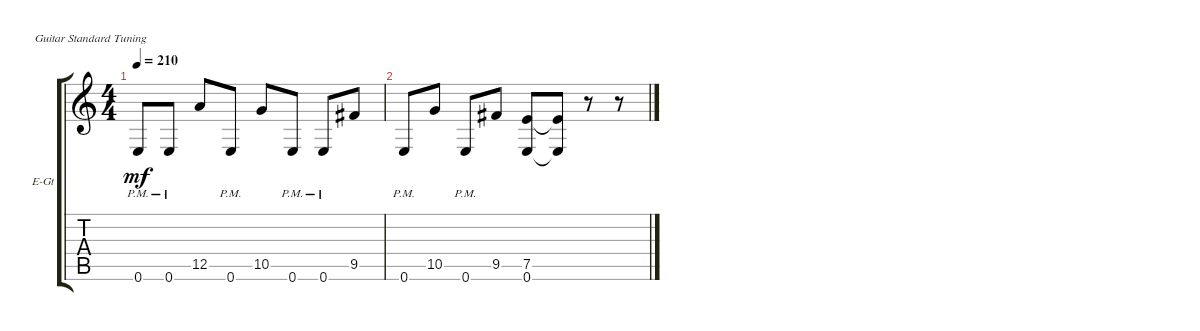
\defaultSystemsLayout 4
\bracketExtendMode groupsimilarinstruments
\firstSystemTrackNameOrientation horizontal
\otherSystemsTrackNameOrientation horizontal
\track ("Electric Guitar (Clean)" "E-Gt") {mute instrument electricguitarclean}
\staff {score tabs}
\tuning (E4 B3 G3 D3 A2 E2)
\ts (4 4)
\tempo 210
\clef g2
\ks c
0.6{pm}.8{dy mf} 0.6{pm}.8 12.5.8 0.6{pm}.8 10.5.8 0.6{pm}.8 0.6{pm}.8 9.5.8 |
0.6{pm}.8 10.5.8 0.6{pm}.8 9.5.8 (7.5 0.6).8 (7.5{t} 0.6{t}).8 r.8 r.8
